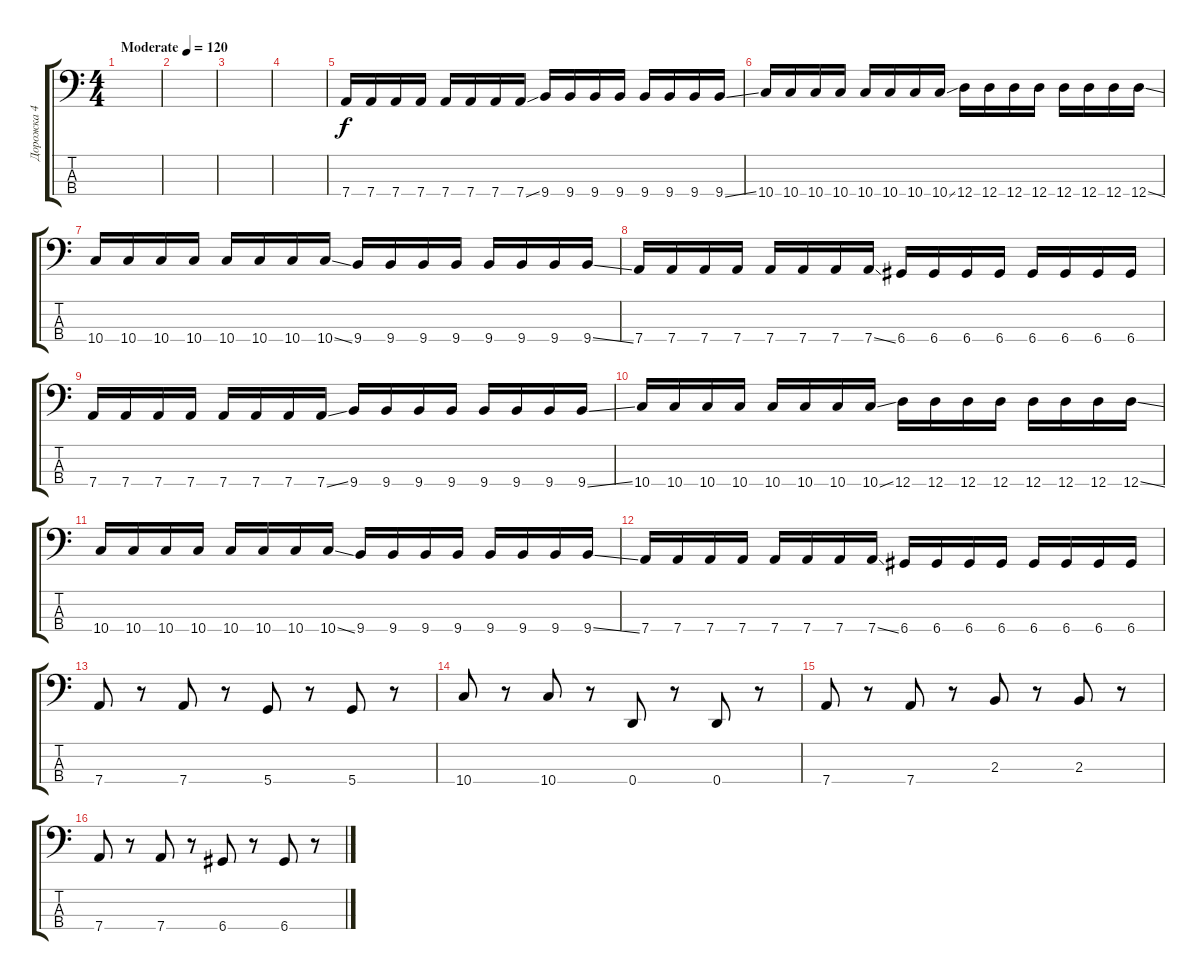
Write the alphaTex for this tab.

\track ("Дорожка 4" "Дорожка 4") {instrument electricbasspick}
\staff {score tabs}
\tuning (G2 D2 A1 D1) {hide}
\ts (4 4)
\tempo (120 "Moderate")
\clef f4
\ks c
|
|
|
|
7.4.16 7.4.16 7.4.16 7.4.16 7.4.16 7.4.16 7.4.16 7.4{ss}.16 9.4.16 9.4.16 9.4.16 9.4.16 9.4.16 9.4.16 9.4.16 9.4{ss}.16 |
10.4.16 10.4.16 10.4.16 10.4.16 10.4.16 10.4.16 10.4.16 10.4{ss}.16 12.4.16 12.4.16 12.4.16 12.4.16 12.4.16 12.4.16 12.4.16 12.4{ss}.16 |
10.4.16 10.4.16 10.4.16 10.4.16 10.4.16 10.4.16 10.4.16 10.4{ss}.16 9.4.16 9.4.16 9.4.16 9.4.16 9.4.16 9.4.16 9.4.16 9.4{ss}.16 |
7.4.16 7.4.16 7.4.16 7.4.16 7.4.16 7.4.16 7.4.16 7.4{ss}.16 6.4.16 6.4.16 6.4.16 6.4.16 6.4.16 6.4.16 6.4.16 6.4.16 |
7.4.16 7.4.16 7.4.16 7.4.16 7.4.16 7.4.16 7.4.16 7.4{ss}.16 9.4.16 9.4.16 9.4.16 9.4.16 9.4.16 9.4.16 9.4.16 9.4{ss}.16 |
10.4.16 10.4.16 10.4.16 10.4.16 10.4.16 10.4.16 10.4.16 10.4{ss}.16 12.4.16 12.4.16 12.4.16 12.4.16 12.4.16 12.4.16 12.4.16 12.4{ss}.16 |
10.4.16 10.4.16 10.4.16 10.4.16 10.4.16 10.4.16 10.4.16 10.4{ss}.16 9.4.16 9.4.16 9.4.16 9.4.16 9.4.16 9.4.16 9.4.16 9.4{ss}.16 |
7.4.16 7.4.16 7.4.16 7.4.16 7.4.16 7.4.16 7.4.16 7.4{ss}.16 6.4.16 6.4.16 6.4.16 6.4.16 6.4.16 6.4.16 6.4.16 6.4.16 |
7.4.8 r.8 7.4.8 r.8 5.4.8 r.8 5.4.8 r.8 |
10.4.8 r.8 10.4.8 r.8 0.4.8 r.8 0.4.8 r.8 |
7.4.8 r.8 7.4.8 r.8 2.3.8 r.8 2.3.8 r.8 |
7.4.8 r.8 7.4.8 r.8 6.4.8 r.8 6.4.8 r.8
